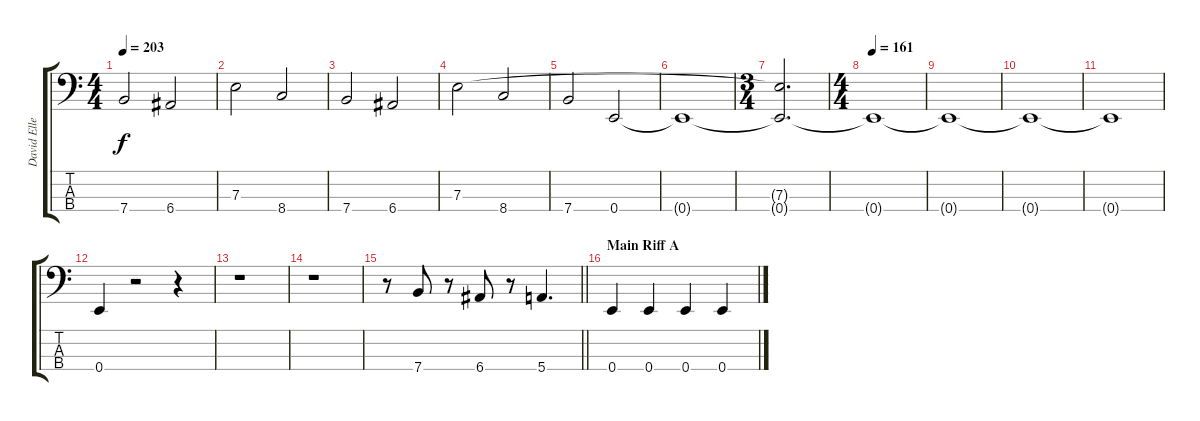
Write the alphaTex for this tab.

\track ("David Ellefson" "David Elle") {instrument electricbasspick}
\staff {score tabs}
\tuning (G2 D2 A1 E1) {hide}
\ts (4 4)
\tempo 203
\clef f4
\ks c
7.4.2{dy f} 6.4.2 |
7.3.2 8.4.2 |
7.4.2 6.4.2 |
7.3.2 8.4.2 |
7.4.2 0.4.2 |
0.4{t}.1 |
\ts (3 4)
(7.3{t} 0.4{t}).2{d} |
\ts (4 4)
\tempo 161
0.4{t}.1 |
0.4{t}.1 |
0.4{t}.1 |
0.4{t}.1 |
0.4.4 r.2 r.4 |
r.1 |
r.1 |
\barLineRight lightlight
r.8 7.4.8 r.8 6.4.8 r.8 5.4.4{d} |
\section ("" "Main Riff A")
0.4.4 0.4.4 0.4.4 0.4.4
